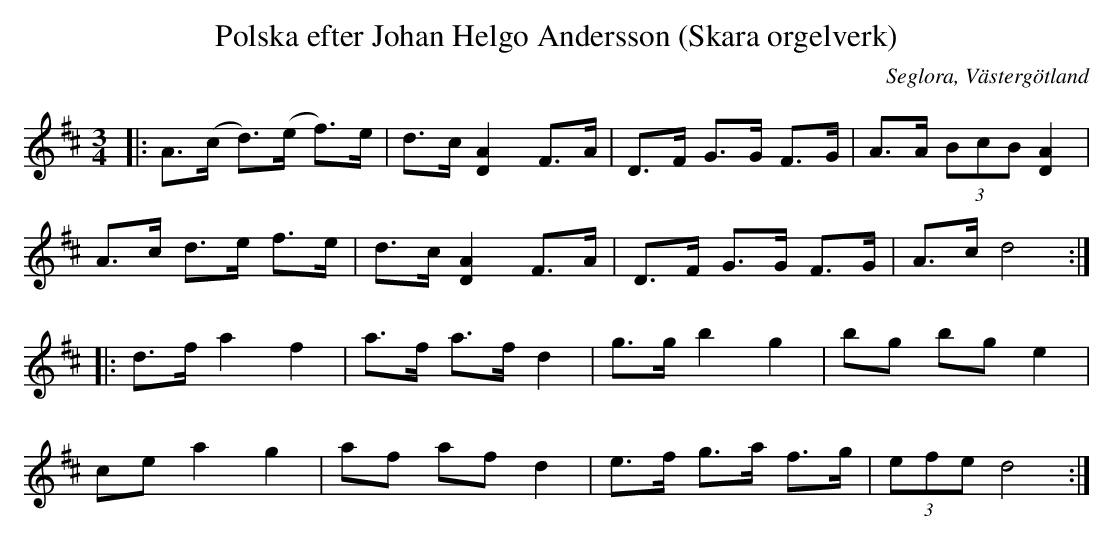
X:1
T:Polska efter Johan Helgo Andersson (Skara orgelverk)
O:Seglora, Västergötland
M:3/4
L:1/8
K:D
|: A>(c d>)(e f>)e| d>c [A2D2] F>A | D>F G>G F>G | A>A (3BcB [A2D2] |
   A>c d>e f>e| d>c [A2D2] F>A | D>F G>G F>G | A>c d4 :|
|: d>f a2 f2 | a>f a>f d2 | g>g b2 g2 | bg bg e2 |
ce a2 g2 | af af d2 | e>f g>a f>g | (3efe d4 :|
